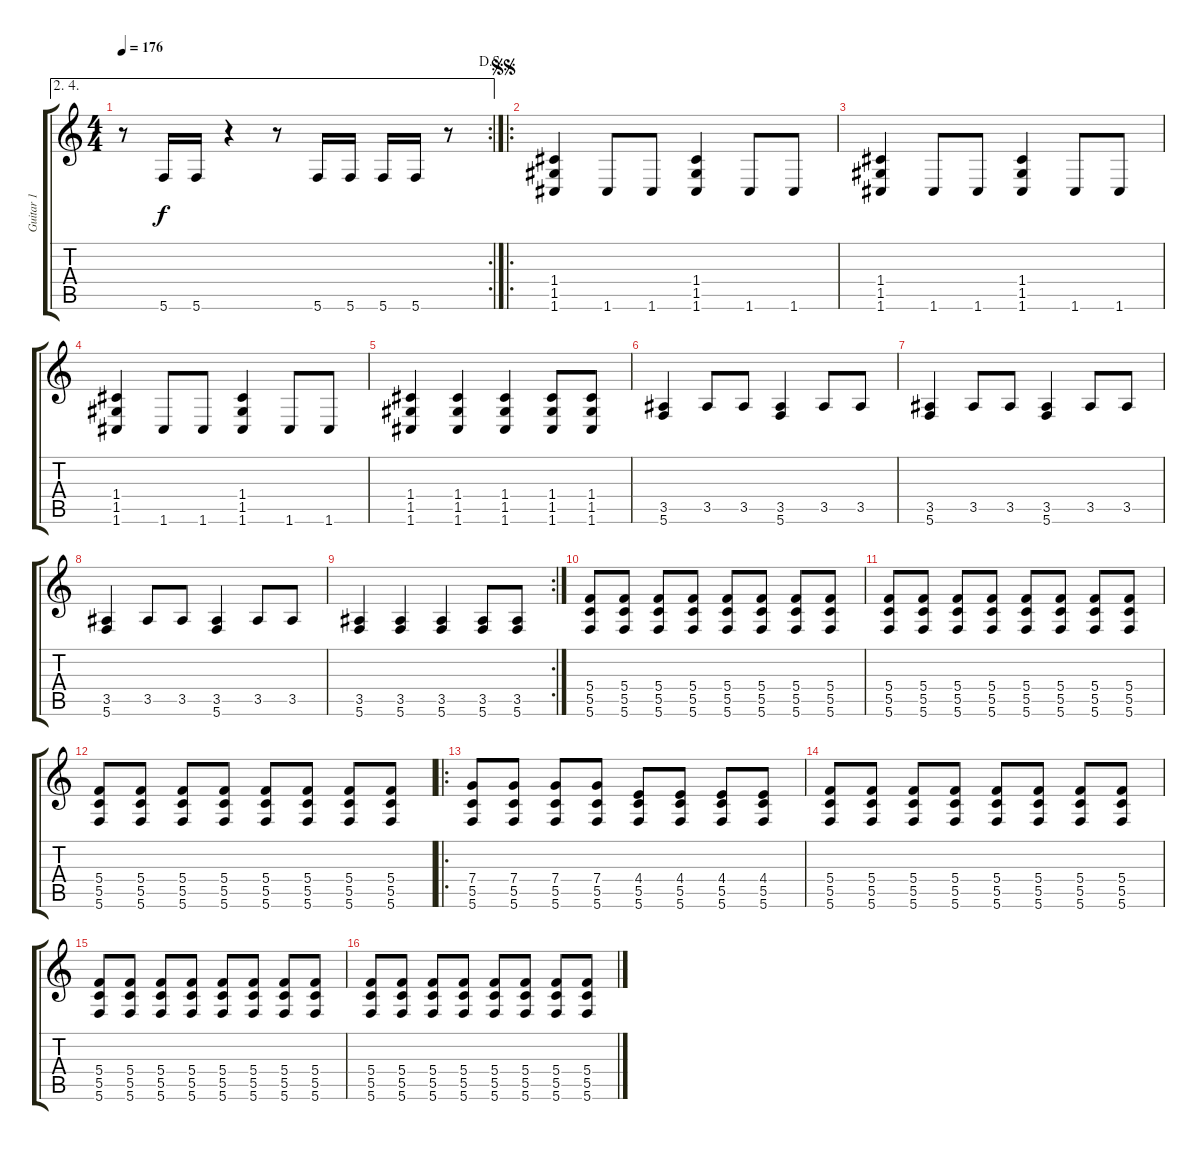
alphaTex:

\track ("Guitar 1" "Guitar 1") {instrument distortionguitar}
\staff {score tabs}
\tuning (E4 C4 G3 C3 G2 C2) {hide}
\ae (2 4)
\rc 2
\ts (4 4)
\jump dalsegno
\tempo 176
\clef g2
\ks c
r.8{dy f} 5.6.16 5.6.16 r.4 r.8 5.6.16 5.6.16 5.6.16 5.6.16 r.8 |
\ro
\jump segnosegno
(1.4 1.5 1.6).4 1.6.8 1.6.8 (1.4 1.5 1.6).4 1.6.8 1.6.8 |
(1.4 1.5 1.6).4 1.6.8 1.6.8 (1.4 1.5 1.6).4 1.6.8 1.6.8 |
(1.4 1.5 1.6).4 1.6.8 1.6.8 (1.4 1.5 1.6).4 1.6.8 1.6.8 |
(1.4 1.5 1.6).4 (1.4 1.5 1.6).4 (1.4 1.5 1.6).4 (1.4 1.5 1.6).8 (1.4 1.5 1.6).8 |
(3.5 5.6).4 3.5.8 3.5.8 (3.5 5.6).4 3.5.8 3.5.8 |
(3.5 5.6).4 3.5.8 3.5.8 (3.5 5.6).4 3.5.8 3.5.8 |
(3.5 5.6).4 3.5.8 3.5.8 (3.5 5.6).4 3.5.8 3.5.8 |
\rc 2
(3.5 5.6).4 (3.5 5.6).4 (3.5 5.6).4 (3.5 5.6).8 (3.5 5.6).8 |
(5.4 5.5 5.6).8 (5.4 5.5 5.6).8 (5.4 5.5 5.6).8 (5.4 5.5 5.6).8 (5.4 5.5 5.6).8 (5.4 5.5 5.6).8 (5.4 5.5 5.6).8 (5.4 5.5 5.6).8 |
(5.4 5.5 5.6).8 (5.4 5.5 5.6).8 (5.4 5.5 5.6).8 (5.4 5.5 5.6).8 (5.4 5.5 5.6).8 (5.4 5.5 5.6).8 (5.4 5.5 5.6).8 (5.4 5.5 5.6).8 |
(5.4 5.5 5.6).8 (5.4 5.5 5.6).8 (5.4 5.5 5.6).8 (5.4 5.5 5.6).8 (5.4 5.5 5.6).8 (5.4 5.5 5.6).8 (5.4 5.5 5.6).8 (5.4 5.5 5.6).8 |
\ro
(7.4 5.5 5.6).8 (7.4 5.5 5.6).8 (7.4 5.5 5.6).8 (7.4 5.5 5.6).8 (4.4 5.5 5.6).8 (4.4 5.5 5.6).8 (4.4 5.5 5.6).8 (4.4 5.5 5.6).8 |
(5.4 5.5 5.6).8 (5.4 5.5 5.6).8 (5.4 5.5 5.6).8 (5.4 5.5 5.6).8 (5.4 5.5 5.6).8 (5.4 5.5 5.6).8 (5.4 5.5 5.6).8 (5.4 5.5 5.6).8 |
(5.4 5.5 5.6).8 (5.4 5.5 5.6).8 (5.4 5.5 5.6).8 (5.4 5.5 5.6).8 (5.4 5.5 5.6).8 (5.4 5.5 5.6).8 (5.4 5.5 5.6).8 (5.4 5.5 5.6).8 |
(5.4 5.5 5.6).8 (5.4 5.5 5.6).8 (5.4 5.5 5.6).8 (5.4 5.5 5.6).8 (5.4 5.5 5.6).8 (5.4 5.5 5.6).8 (5.4 5.5 5.6).8 (5.4 5.5 5.6).8
